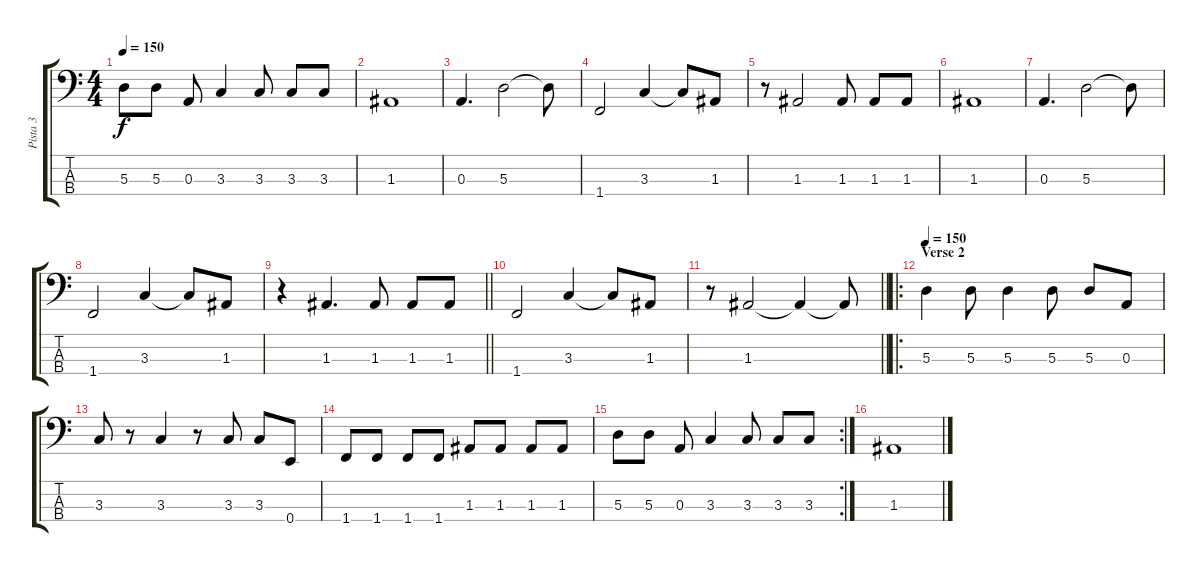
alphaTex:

\track ("Pista 3" "Pista 3") {instrument electricbasspick}
\staff {score tabs}
\tuning (G2 D2 A1 E1) {hide}
\ts (4 4)
\tempo 150
\clef f4
\ks c
5.3.8{dy f} 5.3.8 0.3.8 3.3.4 3.3.8 3.3.8 3.3.8 |
1.3.1 |
0.3.4{d} 5.3.2 5.3{t}.8 |
1.4.2 3.3.4 3.3{t}.8 1.3.8 |
r.8 1.3.2 1.3.8 1.3.8 1.3.8 |
1.3.1 |
0.3.4{d} 5.3.2 5.3{t}.8 |
1.4.2 3.3.4 3.3{t}.8 1.3.8 |
\barLineRight lightlight
r.4 1.3.4{d} 1.3.8 1.3.8 1.3.8 |
1.4.2 3.3.4 3.3{t}.8 1.3.8 |
\barLineRight lightlight
r.8 1.3.2 1.3{t}.4 1.3{t}.8 |
\ro
\section ("" "Verse 2")
\tempo 150
5.3.4 5.3.8 5.3.4 5.3.8 5.3.8 0.3.8 |
3.3.8 r.8 3.3.4 r.8 3.3.8 3.3.8 0.4.8 |
1.4.8 1.4.8 1.4.8 1.4.8 1.3.8 1.3.8 1.3.8 1.3.8 |
\rc 2
5.3.8 5.3.8 0.3.8 3.3.4 3.3.8 3.3.8 3.3.8 |
1.3.1
